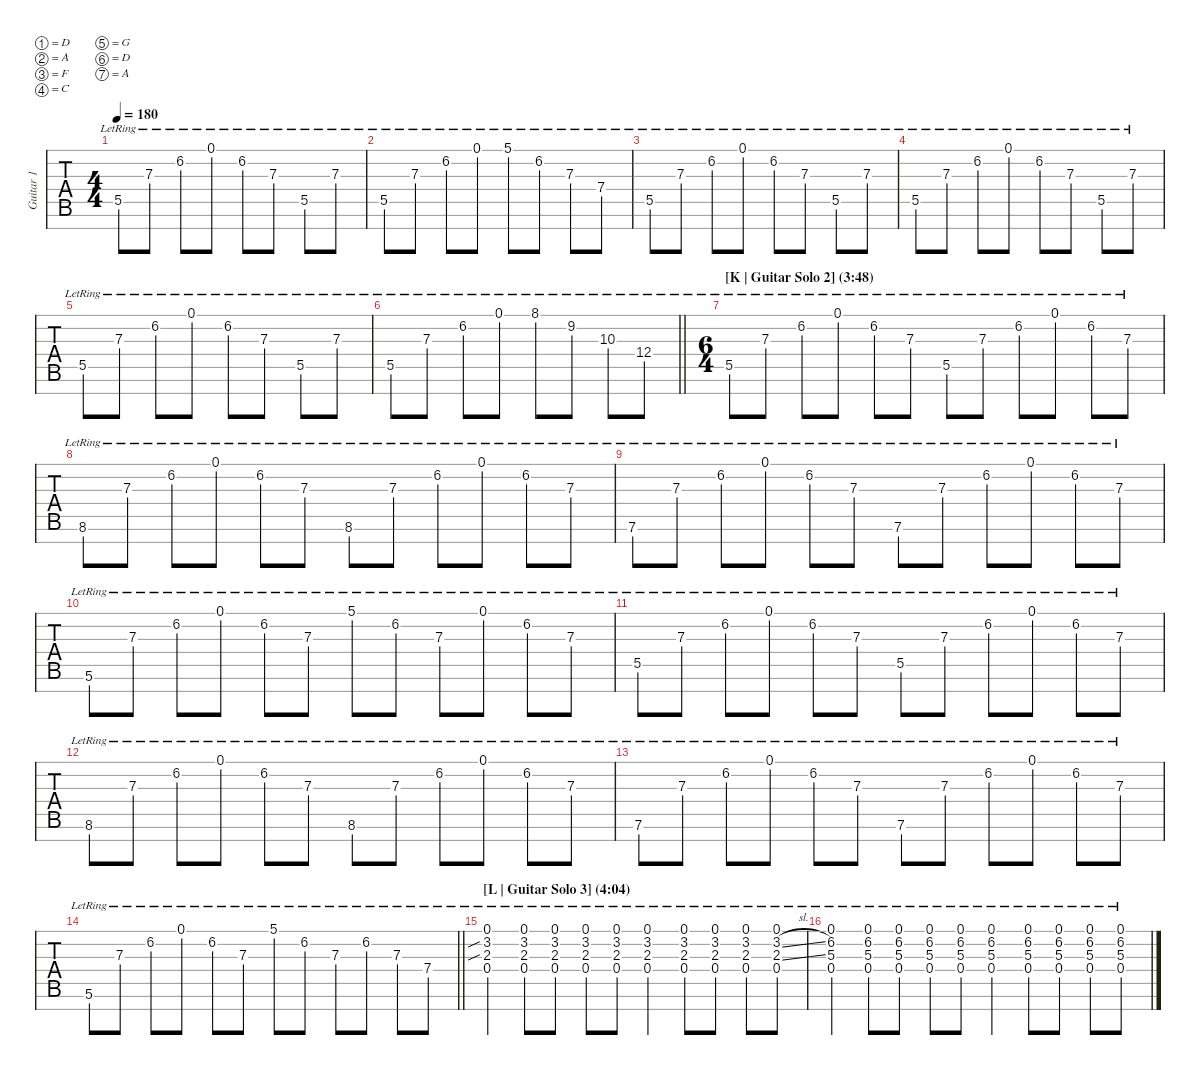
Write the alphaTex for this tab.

\defaultSystemsLayout 2
\hideDynamics
\bracketExtendMode nobrackets
\multiTrackTrackNamePolicy allsystems
\firstSystemTrackNameMode fullname
\otherSystemsTrackNameMode fullname
\otherSystemsTrackNameOrientation horizontal
\track ("Guitar 1" "Gtr. 1") {instrument distortionguitar}
\staff {tabs}
\tuning (D4 A3 F3 C3 G2 D2 A1)
\ts (4 4)
\scale
0.998893
\tempo 180
\accidentals auto
\clef g2
\ottava regular
\simile none
\ks aminor
5.5{lr}.8{dy f} 7.3{lr}.8 6.2{lr}.8 0.1{lr}.8 6.2{lr}.8 7.3{lr}.8 5.5{lr}.8 7.3{lr}.8 |
\scale
1.00111 5.5{lr}.8 7.3{lr}.8 6.2{lr}.8 0.1{lr}.8 5.1{lr}.8 6.2{lr}.8 7.3{lr}.8 7.4{lr}.8 |
\scale
0.998893 5.5{lr}.8 7.3{lr}.8 6.2{lr}.8 0.1{lr}.8 6.2{lr}.8 7.3{lr}.8 5.5{lr}.8 7.3{lr}.8 |
\scale
1.00111 5.5{lr}.8 7.3{lr}.8 6.2{lr}.8 0.1{lr}.8 6.2{lr}.8 7.3{lr}.8 5.5{lr}.8 7.3{lr}.8 |
\scale
0.999097 5.5{lr}.8 7.3{lr}.8 6.2{lr}.8 0.1{lr}.8 6.2{lr}.8 7.3{lr}.8 5.5{lr}.8 7.3{lr}.8 |
\scale
1.0009
\barLineRight lightlight
5.5{lr}.8 7.3{lr}.8 6.2{lr}.8 0.1{lr}.8 8.1{lr}.8 9.2{lr acc b}.8 10.3{lr}.8 12.4{lr}.8 |
\ts (6 4)
\section ("" "[K | Guitar Solo 2] (3:48)")
\scale
1.00004 5.5{lr}.8 7.3{lr}.8 6.2{lr}.8 0.1{lr}.8 6.2{lr}.8 7.3{lr}.8 5.5{lr}.8 7.3{lr}.8 6.2{lr}.8 0.1{lr}.8 6.2{lr}.8 7.3{lr}.8 |
\scale
0.999958 8.6{lr}.8 7.3{lr}.8 6.2{lr}.8 0.1{lr}.8 6.2{lr}.8 7.3{lr}.8 8.6{lr}.8 7.3{lr}.8 6.2{lr}.8 0.1{lr}.8 6.2{lr}.8 7.3{lr}.8 |
\scale
1.00024 7.6{lr}.8 7.3{lr}.8 6.2{lr}.8 0.1{lr}.8 6.2{lr}.8 7.3{lr}.8 7.6{lr}.8 7.3{lr}.8 6.2{lr}.8 0.1{lr}.8 6.2{lr}.8 7.3{lr}.8 |
\scale
0.999761 5.6{lr}.8 7.3{lr}.8 6.2{lr}.8 0.1{lr}.8 6.2{lr}.8 7.3{lr}.8 5.1{lr}.8 6.2{lr}.8 7.3{lr}.8 0.1{lr}.8 6.2{lr}.8 7.3{lr}.8 |
\scale
0.998893 5.5{lr}.8 7.3{lr}.8 6.2{lr}.8 0.1{lr}.8 6.2{lr}.8 7.3{lr}.8 5.5{lr}.8 7.3{lr}.8 6.2{lr}.8 0.1{lr}.8 6.2{lr}.8 7.3{lr}.8 |
\scale
1.00111 8.6{lr}.8 7.3{lr}.8 6.2{lr}.8 0.1{lr}.8 6.2{lr}.8 7.3{lr}.8 8.6{lr}.8 7.3{lr}.8 6.2{lr}.8 0.1{lr}.8 6.2{lr}.8 7.3{lr}.8 |
\scale
0.999097 7.6{lr}.8 7.3{lr}.8 6.2{lr}.8 0.1{lr}.8 6.2{lr}.8 7.3{lr}.8 7.6{lr}.8 7.3{lr}.8 6.2{lr}.8 0.1{lr}.8 6.2{lr}.8 7.3{lr}.8 |
\scale
1.0009
\barLineRight lightlight
5.6{lr}.8 7.3{lr}.8 6.2{lr}.8 0.1{lr}.8 6.2{lr}.8 7.3{lr}.8 5.1{lr}.8 6.2{lr}.8 7.3{lr}.8 6.2{lr}.8 7.3{lr}.8 7.4{lr}.8 |
\section ("" "[L | Guitar Solo 3] (4:04)")
\scale
1.00044 (0.1{lr} 3.2{sib lr} 2.3{sib lr} 0.4{lr}).4 (0.1{lr} 3.2{lr} 2.3{lr} 0.4{lr}).8 (0.1{lr} 3.2{lr} 2.3{lr} 0.4{lr}).8 (0.1{lr} 3.2{lr} 2.3{lr} 0.4{lr}).8 (0.1{lr} 3.2{lr} 2.3{lr} 0.4{lr}).8 (0.1{lr} 3.2{lr} 2.3{lr} 0.4{lr}).4 (0.1{lr} 3.2{lr} 2.3{lr} 0.4{lr}).8 (0.1{lr} 3.2{lr} 2.3{lr} 0.4{lr}).8 (0.1{lr} 3.2{lr} 2.3{lr} 0.4{lr}).8 (0.1{lr} 3.2{sl lr} 2.3{sl lr} 0.4{lr}).8 |
\scale
0.99956 (0.1{lr} 6.2{lr} 5.3{lr} 0.4{lr}).4 (0.1{lr} 6.2{lr} 5.3{lr} 0.4{lr}).8 (0.1{lr} 6.2{lr} 5.3{lr} 0.4{lr}).8 (0.1{lr} 6.2{lr} 5.3{lr} 0.4{lr}).8 (0.1{lr} 6.2{lr} 5.3{lr} 0.4{lr}).8 (0.1{lr} 6.2{lr} 5.3{lr} 0.4{lr}).4 (0.1{lr} 6.2{lr} 5.3{lr} 0.4{lr}).8 (0.1{lr} 6.2{lr} 5.3{lr} 0.4{lr}).8 (0.1{lr} 6.2{lr} 5.3{lr} 0.4{lr}).8 (0.1{lr} 6.2{sl lr} 5.3{sl lr} 0.4{lr}).8
